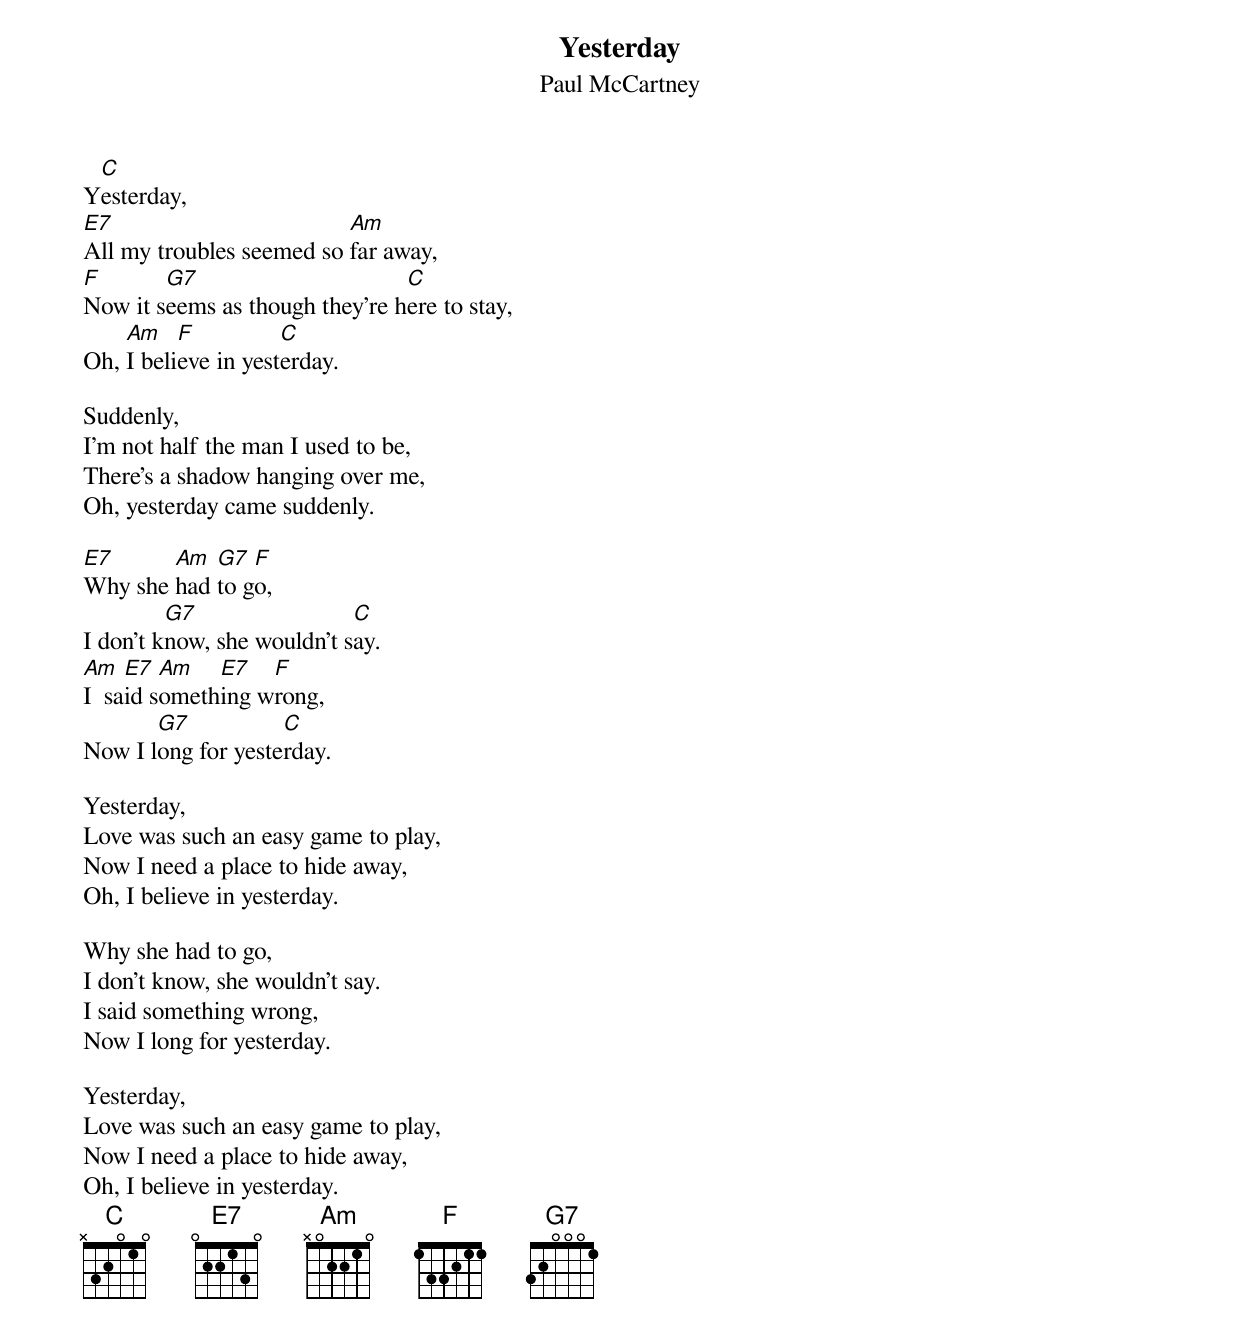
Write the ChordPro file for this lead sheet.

{title:Yesterday}
{st:Paul McCartney}
Y[C]esterday,
[E7]All my troubles seemed so [Am]far away,
[F]Now it s[G7]eems as though they're h[C]ere to stay,
Oh, [Am]I beli[F]eve in yest[C]erday.

Suddenly,
I'm not half the man I used to be,
There's a shadow hanging over me,
Oh, yesterday came suddenly.

[E7]Why she [Am]had [G7]to g[F]o,
I don't k[G7]now, she wouldn't s[C]ay.
[Am]I  sa[E7]id s[Am]ometh[E7]ing w[F]rong,
Now I l[G7]ong for yeste[C]rday.

Yesterday,
Love was such an easy game to play,
Now I need a place to hide away,
Oh, I believe in yesterday.

Why she had to go,
I don't know, she wouldn't say.
I said something wrong,
Now I long for yesterday.

Yesterday,
Love was such an easy game to play,
Now I need a place to hide away,
Oh, I believe in yesterday.
